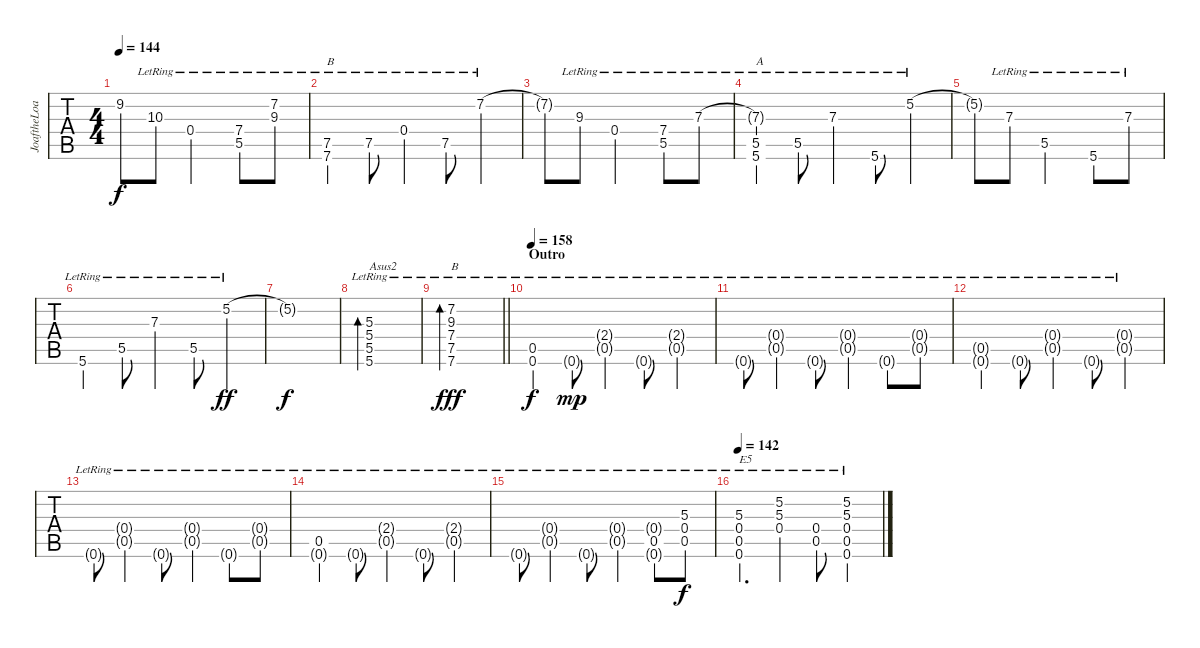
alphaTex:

\track ("JoaftheLoaf (Guitar)" "JoaftheLoa") {instrument acousticguitarsteel}
\staff {tabs}
\tuning (E4 B3 Gb3 E3 B2 E2) {hide}
\ts (4 4)
\tempo 144
\clef g2
\ks c
9.2{t}.8{dy f} 10.3{lr}.8 0.4{lr}.2 (7.4{lr} 5.5{lr}).8 (7.2{lr} 9.3{lr}).8 |
(7.5{lr} 7.6{lr}).4{txt "B"} 7.5{lr}.8 0.4{lr}.4 7.5{lr}.8 7.2{lr}.4 |
7.2{t}.8 9.3{lr}.8 0.4{lr}.2 (7.4{lr} 5.5{lr}).8 7.3{lr}.8 |
(7.3{t} 5.5{lr} 5.6{lr}).4{txt "A"} 5.5{lr}.8 7.3{lr}.4 5.6{lr}.8 5.2{lr}.4 |
5.2{t}.8 7.3{lr}.8 5.5{lr}.2 5.6{lr}.8 7.3{lr}.8 |
5.6{lr}.4 5.5{lr}.8 7.3{lr}.4 5.5{lr}.8 5.2{hac lr}.4{dy ff} |
5.2{t}.1{dy f} |
(5.3{lr} 5.4{lr} 5.5{lr} 5.6{lr}).1{bd 240 txt "Asus2"} |
\barLineRight lightlight
(7.2{hac lr} 9.3{hac lr} 7.4{lr} 7.5{lr} 7.6{lr}).1{bd 240 txt "B" dy fff} |
\section ("" "Outro")
\tempo 158
(0.5{lr} 0.6{lr}).4{dy f} 0.6{g lr}.8{dy mp} (2.4{g lr} 0.5{g lr}).4 0.6{g lr}.8 (2.4{g lr} 0.5{g lr}).4 |
0.6{g lr}.8 (0.4{g lr} 0.5{g lr}).4 0.6{g lr}.8 (0.4{g lr} 0.5{g lr}).4 0.6{g lr}.8 (0.4{g lr} 0.5{g lr}).8 |
(0.5{g lr} 0.6{g lr}).4 0.6{g lr}.8 (0.4{g lr} 0.5{g lr}).4 0.6{g lr}.8 (0.4{g lr} 0.5{g lr}).4 |
0.6{g lr}.8 (0.4{g lr} 0.5{g lr}).4 0.6{g lr}.8 (0.4{g lr} 0.5{g lr}).4 0.6{g lr}.8 (0.4{g lr} 0.5{g lr}).8 |
(0.5{lr} 0.6{g lr}).4 0.6{g lr}.8 (2.4{g lr} 0.5{g lr}).4 0.6{g lr}.8 (2.4{g lr} 0.5{g lr}).4 |
0.6{g lr}.8 (0.4{g lr} 0.5{g lr}).4 0.6{g lr}.8 (0.4{g lr} 0.5{g lr}).4 (0.4{g lr} 0.5{lr} 0.6{g lr}).8 (5.3{lr} 0.4{lr} 0.5{lr}).8{dy f} |
\tempo 142
(5.3{lr} 0.4{lr} 0.5{lr} 0.6{lr}).4{d txt "E5"} (5.2{lr} 5.3{lr} 0.4{lr}).4 (0.4{lr} 0.5{lr}).8 (5.2{lr} 5.3{lr} 0.4{lr} 0.5{lr} 0.6{lr}).4
